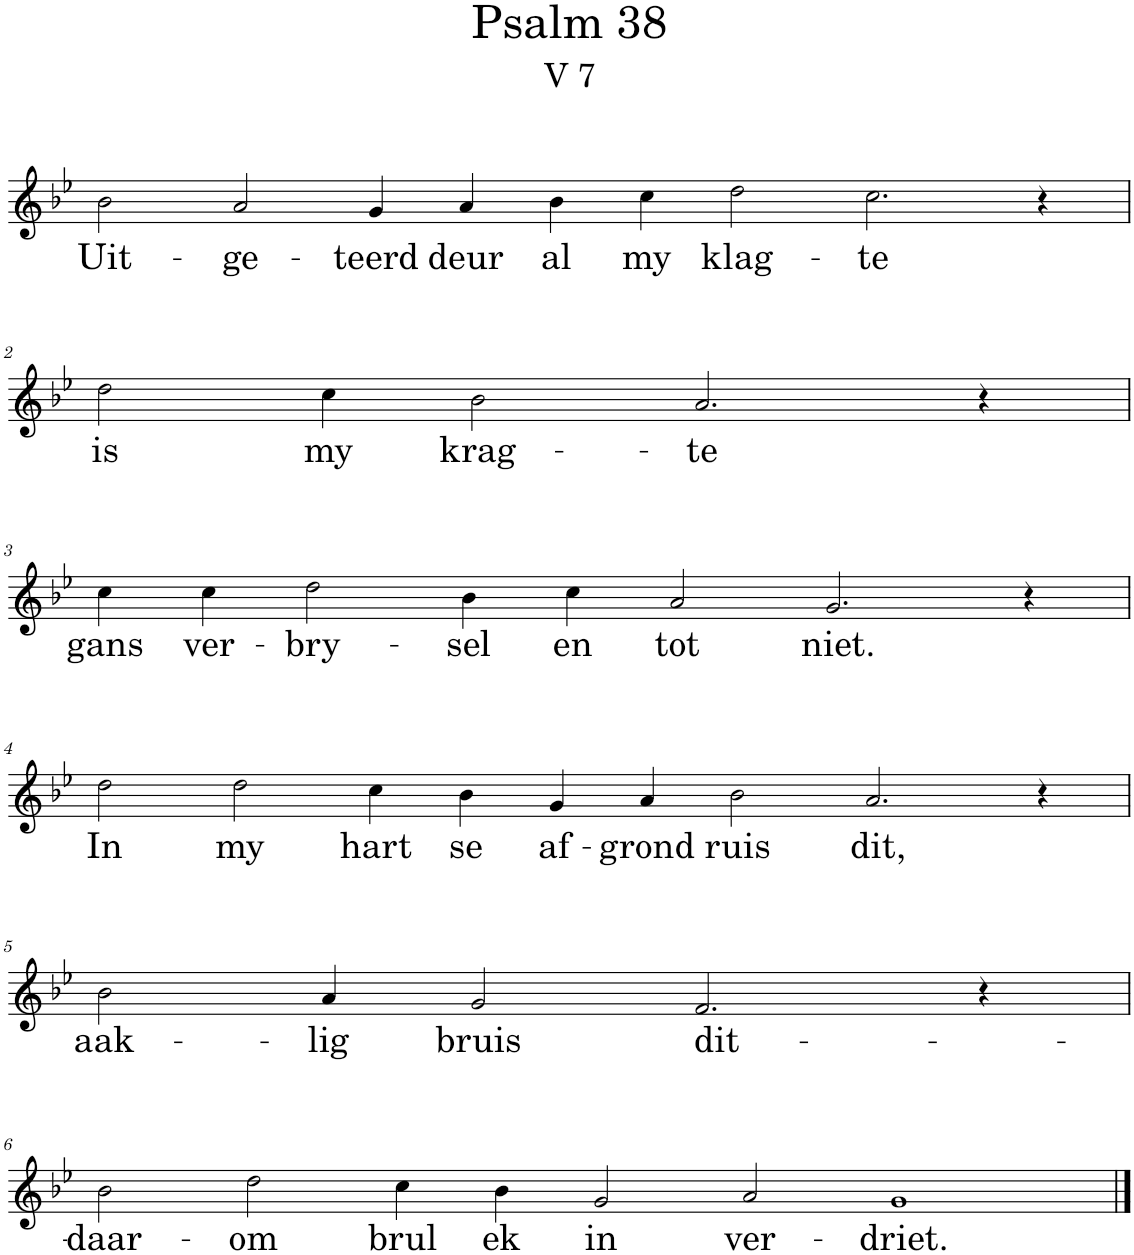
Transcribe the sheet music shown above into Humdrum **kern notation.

**kern	**text
*part1	*part1
*staff1	*staff1
*I"Pipe Organ	*
*I'Org.	*
*clefG2	*
*k[b-e-]	*
*M14/4	*
=1	=1
!	!LO:LY:b
2b-\	Uit-
!	!LO:LY:b
2a/	-ge-
!	!LO:LY:b
4g/	-teerd
!	!LO:LY:b
4a/	deur
!	!LO:LY:b
4b-\	al
!	!LO:LY:b
4cc\	my
!	!LO:LY:b
2dd\	klag-
!	!LO:LY:b
2.cc\	-te
4r	.
!!LO:LB:g=z
=2	=2
*M9/4	*
!	!LO:LY:b
2dd\	is
!	!LO:LY:b
4cc\	my
!	!LO:LY:b
2b-\	krag-
!	!LO:LY:b
2.a/	-te
4r	.
!!LO:LB:g=z
=3	=3
*M12/4	*
!	!LO:LY:b
4cc\	gans
!	!LO:LY:b
4cc\	ver-
!	!LO:LY:b
2dd\	-bry-
!	!LO:LY:b
4b-\	-sel
!	!LO:LY:b
4cc\	en
!	!LO:LY:b
2a/	tot
!	!LO:LY:b
2.g/	niet.
4r	.
!!LO:LB:g=z
=4	=4
*M14/4	*
!	!LO:LY:b
2dd\	In
!	!LO:LY:b
2dd\	my
!	!LO:LY:b
4cc\	hart
!	!LO:LY:b
4b-\	se
!	!LO:LY:b
4g/	af-
!	!LO:LY:b
4a/	-grond
!	!LO:LY:b
2b-\	ruis
!	!LO:LY:b
2.a/	dit,
4r	.
!!LO:LB:g=z
=5	=5
*M9/4	*
!	!LO:LY:b
2b-\	aak-
!	!LO:LY:b
4a/	-lig
!	!LO:LY:b
2g/	bruis
!	!LO:LY:b
2.f/	dit-
4r	.
!!LO:LB:g=z
=6	=6
*M14/4	*
!	!LO:LY:b
2b-\	-daar-
!	!LO:LY:b
2dd\	-om
!	!LO:LY:b
4cc\	brul
!	!LO:LY:b
4b-\	ek
!	!LO:LY:b
2g/	in
!	!LO:LY:b
2a/	ver-
!	!LO:LY:b
1g	-driet.
==	==
*-	*-
